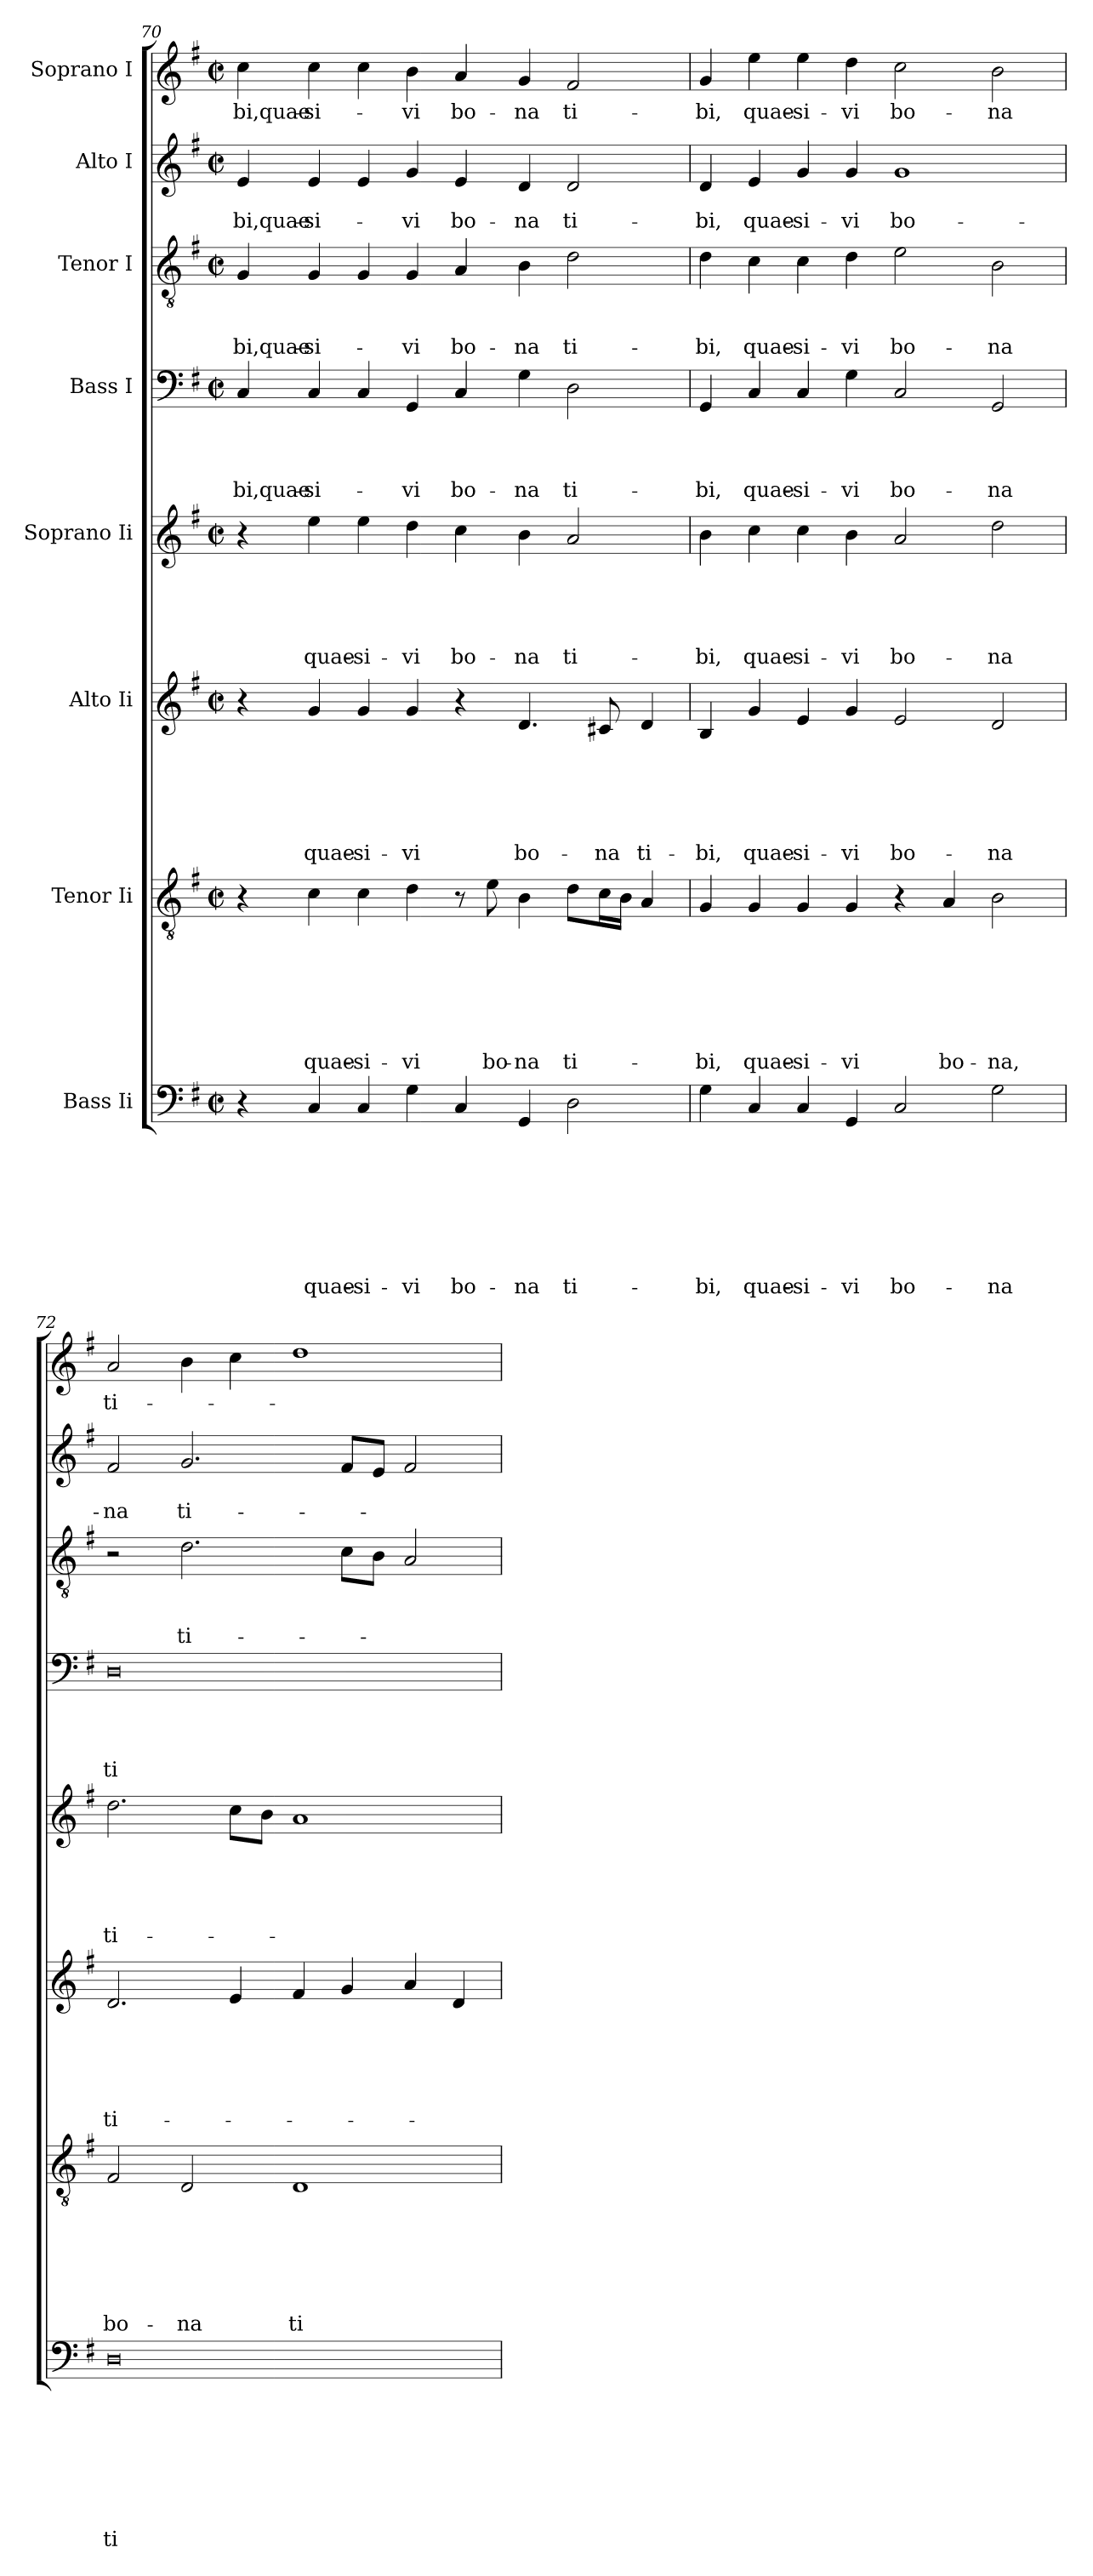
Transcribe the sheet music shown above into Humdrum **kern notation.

**kern	**text	**text	**text	**text	**text	**text	**text	**text	**kern	**text	**text	**text	**text	**text	**text	**text	**kern	**text	**text	**text	**text	**text	**text	**kern	**text	**text	**text	**text	**text	**kern	**text	**text	**text	**text	**kern	**text	**text	**text	**kern	**text	**text	**kern	**text
*part8	*part8	*part8	*part8	*part8	*part8	*part8	*part8	*part8	*part7	*part7	*part7	*part7	*part7	*part7	*part7	*part7	*part6	*part6	*part6	*part6	*part6	*part6	*part6	*part5	*part5	*part5	*part5	*part5	*part5	*part4	*part4	*part4	*part4	*part4	*part3	*part3	*part3	*part3	*part2	*part2	*part2	*part1	*part1
*staff8	*staff8	*staff8	*staff8	*staff8	*staff8	*staff8	*staff8	*staff8	*staff7	*staff7	*staff7	*staff7	*staff7	*staff7	*staff7	*staff7	*staff6	*staff6	*staff6	*staff6	*staff6	*staff6	*staff6	*staff5	*staff5	*staff5	*staff5	*staff5	*staff5	*staff4	*staff4	*staff4	*staff4	*staff4	*staff3	*staff3	*staff3	*staff3	*staff2	*staff2	*staff2	*staff1	*staff1
*I"Bass Ii	*	*	*	*	*	*	*	*	*I"Tenor Ii	*	*	*	*	*	*	*	*I"Alto Ii	*	*	*	*	*	*	*I"Soprano Ii	*	*	*	*	*	*I"Bass I	*	*	*	*	*I"Tenor I	*	*	*	*I"Alto I	*	*	*I"Soprano I	*
*clefF4	*	*	*	*	*	*	*	*	*clefGv2	*	*	*	*	*	*	*	*clefG2	*	*	*	*	*	*	*clefG2	*	*	*	*	*	*clefF4	*	*	*	*	*clefGv2	*	*	*	*clefG2	*	*	*clefG2	*
*k[f#]	*	*	*	*	*	*	*	*	*k[f#]	*	*	*	*	*	*	*	*k[f#]	*	*	*	*	*	*	*k[f#]	*	*	*	*	*	*k[f#]	*	*	*	*	*k[f#]	*	*	*	*k[f#]	*	*	*k[f#]	*
*G:	*	*	*	*	*	*	*	*	*G:	*	*	*	*	*	*	*	*G:	*	*	*	*	*	*	*G:	*	*	*	*	*	*G:	*	*	*	*	*G:	*	*	*	*G:	*	*	*G:	*
*M2/2	*	*	*	*	*	*	*	*	*M2/2	*	*	*	*	*	*	*	*M2/2	*	*	*	*	*	*	*M2/2	*	*	*	*	*	*M2/2	*	*	*	*	*M2/2	*	*	*	*M2/2	*	*	*M2/2	*
*met(c|)	*	*	*	*	*	*	*	*	*met(c|)	*	*	*	*	*	*	*	*met(c|)	*	*	*	*	*	*	*met(c|)	*	*	*	*	*	*met(c|)	*	*	*	*	*met(c|)	*	*	*	*met(c|)	*	*	*met(c|)	*
=70	=70	=70	=70	=70	=70	=70	=70	=70	=70	=70	=70	=70	=70	=70	=70	=70	=70	=70	=70	=70	=70	=70	=70	=70	=70	=70	=70	=70	=70	=70	=70	=70	=70	=70	=70	=70	=70	=70	=70	=70	=70	=70	=70
!	!	!	!	!	!	!	!	!	!	!	!	!	!	!	!	!	!	!	!	!	!	!	!	!	!	!	!	!	!	!	!	!	!	!LO:LY:b	!	!	!	!LO:LY:b	!	!	!LO:LY:b	!	!LO:LY:b
4r	.	.	.	.	.	.	.	.	4r	.	.	.	.	.	.	.	4r	.	.	.	.	.	.	4r	.	.	.	.	.	4C/	.	.	.	-bi,quae-	4G/	.	.	-bi,quae-	4e/	.	-bi,quae-	4cc\	-bi,quae-
!	!	!	!	!	!	!	!	!LO:LY:b	!	!	!	!	!	!	!	!LO:LY:b	!	!	!	!	!	!	!LO:LY:b	!	!	!	!	!	!LO:LY:b	!	!	!	!	!LO:LY:b	!	!	!	!LO:LY:b	!	!	!LO:LY:b	!	!LO:LY:b
4C/	.	.	.	.	.	.	.	quae-	4c\	.	.	.	.	.	.	quae-	4g/	.	.	.	.	.	quae-	4ee\	.	.	.	.	quae-	4C/	.	.	.	-si-	4G/	.	.	-si-	4e/	.	-si-	4cc\	-si-
!	!	!	!	!	!	!	!	!LO:LY:b:rj	!	!	!	!	!	!	!	!LO:LY:b:rj	!	!	!	!	!	!	!LO:LY:b:rj	!	!	!	!	!	!LO:LY:b:rj	!	!	!	!	!	!	!	!	!	!	!	!	!	!
4C/	.	.	.	.	.	.	.	-si-	4c\	.	.	.	.	.	.	-si-	4g/	.	.	.	.	.	-si-	4ee\	.	.	.	.	-si-	4C/	.	.	.	.	4G/	.	.	.	4e/	.	.	4cc\	.
!	!	!	!	!	!	!	!	!LO:LY:b	!	!	!	!	!	!	!	!LO:LY:b	!	!	!	!	!	!	!LO:LY:b	!	!	!	!	!	!LO:LY:b	!	!	!	!	!LO:LY:b	!	!	!	!LO:LY:b	!	!	!LO:LY:b	!	!LO:LY:b
4G\	.	.	.	.	.	.	.	-vi	4d\	.	.	.	.	.	.	-vi	4g/	.	.	.	.	.	-vi	4dd\	.	.	.	.	-vi	4GG/	.	.	.	-vi	4G/	.	.	-vi	4g/	.	-vi	4b\	-vi
!	!	!	!	!	!	!	!	!LO:LY:b	!	!	!	!	!	!	!	!	!	!	!	!	!	!	!	!	!	!	!	!	!LO:LY:b	!	!	!	!	!LO:LY:b	!	!	!	!LO:LY:b	!	!	!LO:LY:b	!	!LO:LY:b
4C/	.	.	.	.	.	.	.	bo-	8r	.	.	.	.	.	.	.	4r	.	.	.	.	.	.	4cc\	.	.	.	.	bo-	4C/	.	.	.	bo-	4A/	.	.	bo-	4e/	.	bo-	4a/	bo-
!	!	!	!	!	!	!	!	!	!	!	!	!	!	!	!	!LO:LY:b	!	!	!	!	!	!	!	!	!	!	!	!	!	!	!	!	!	!	!	!	!	!	!	!	!	!	!
.	.	.	.	.	.	.	.	.	8e\	.	.	.	.	.	.	bo-	.	.	.	.	.	.	.	.	.	.	.	.	.	.	.	.	.	.	.	.	.	.	.	.	.	.	.
!	!	!	!	!	!	!	!	!LO:LY:b	!	!	!	!	!	!	!	!LO:LY:b:rj	!	!	!	!	!	!	!LO:LY:b	!	!	!	!	!	!LO:LY:b	!	!	!	!	!LO:LY:b	!	!	!	!LO:LY:b	!	!	!LO:LY:b	!	!LO:LY:b
4GG/	.	.	.	.	.	.	.	-na	4B\	.	.	.	.	.	.	-na	4.d/	.	.	.	.	.	bo-	4b\	.	.	.	.	-na	4G\	.	.	.	-na	4B\	.	.	-na	4d/	.	-na	4g/	-na
!	!	!	!	!	!	!	!	!LO:LY:b	!	!	!	!	!	!	!	!LO:LY:b	!	!	!	!	!	!	!	!	!	!	!	!	!LO:LY:b	!	!	!	!	!LO:LY:b	!	!	!	!LO:LY:b	!	!	!LO:LY:b	!	!LO:LY:b
2D\	.	.	.	.	.	.	.	ti-	8d\L	.	.	.	.	.	.	ti-	.	.	.	.	.	.	.	2a/	.	.	.	.	ti-	2D\	.	.	.	ti-	2d\	.	.	ti-	2d/	.	ti-	2f#/	ti-
!	!	!	!	!	!	!	!	!	!	!	!	!	!	!	!	!	!	!	!	!	!	!	!LO:LY:b	!	!	!	!	!	!	!	!	!	!	!	!	!	!	!	!	!	!	!	!
.	.	.	.	.	.	.	.	.	16c\L	.	.	.	.	.	.	.	8c#X/	.	.	.	.	.	-na	.	.	.	.	.	.	.	.	.	.	.	.	.	.	.	.	.	.	.	.
.	.	.	.	.	.	.	.	.	16B\JJ	.	.	.	.	.	.	.	.	.	.	.	.	.	.	.	.	.	.	.	.	.	.	.	.	.	.	.	.	.	.	.	.	.	.
!	!	!	!	!	!	!	!	!	!	!	!	!	!	!	!	!	!	!	!	!	!	!	!LO:LY:b	!	!	!	!	!	!	!	!	!	!	!	!	!	!	!	!	!	!	!	!
.	.	.	.	.	.	.	.	.	4A/	.	.	.	.	.	.	.	4d/	.	.	.	.	.	ti-	.	.	.	.	.	.	.	.	.	.	.	.	.	.	.	.	.	.	.	.
!!LO:PB:g=z
=71	=71	=71	=71	=71	=71	=71	=71	=71	=71	=71	=71	=71	=71	=71	=71	=71	=71	=71	=71	=71	=71	=71	=71	=71	=71	=71	=71	=71	=71	=71	=71	=71	=71	=71	=71	=71	=71	=71	=71	=71	=71	=71	=71
!	!	!	!	!	!	!	!	!LO:LY:b	!	!	!	!	!	!	!	!LO:LY:b	!	!	!	!	!	!	!LO:LY:b	!	!	!	!	!	!LO:LY:b	!	!	!	!	!LO:LY:b	!	!	!	!LO:LY:b	!	!	!LO:LY:b	!	!LO:LY:b
4G\	.	.	.	.	.	.	.	-bi,	4G/	.	.	.	.	.	.	-bi,	4B/	.	.	.	.	.	-bi,	4b\	.	.	.	.	-bi,	4GG/	.	.	.	-bi,	4d\	.	.	-bi,	4d/	.	-bi,	4g/	-bi,
!	!	!	!	!	!	!	!	!LO:LY:b	!	!	!	!	!	!	!	!LO:LY:b	!	!	!	!	!	!	!LO:LY:b	!	!	!	!	!	!LO:LY:b	!	!	!	!	!LO:LY:b	!	!	!	!LO:LY:b	!	!	!LO:LY:b	!	!LO:LY:b
4C/	.	.	.	.	.	.	.	quae-	4G/	.	.	.	.	.	.	quae-	4g/	.	.	.	.	.	quae-	4cc\	.	.	.	.	quae-	4C/	.	.	.	quae-	4c\	.	.	quae-	4e/	.	quae-	4ee\	quae-
!	!	!	!	!	!	!	!	!LO:LY:b	!	!	!	!	!	!	!	!LO:LY:b	!	!	!	!	!	!	!LO:LY:b	!	!	!	!	!	!LO:LY:b	!	!	!	!	!LO:LY:b	!	!	!	!LO:LY:b	!	!	!LO:LY:b	!	!LO:LY:b
4C/	.	.	.	.	.	.	.	-si-	4G/	.	.	.	.	.	.	-si-	4e/	.	.	.	.	.	-si-	4cc\	.	.	.	.	-si-	4C/	.	.	.	-si-	4c\	.	.	-si-	4g/	.	-si-	4ee\	-si-
!	!	!	!	!	!	!	!	!LO:LY:b	!	!	!	!	!	!	!	!LO:LY:b	!	!	!	!	!	!	!LO:LY:b	!	!	!	!	!	!LO:LY:b	!	!	!	!	!LO:LY:b	!	!	!	!LO:LY:b	!	!	!LO:LY:b	!	!LO:LY:b
4GG/	.	.	.	.	.	.	.	-vi	4G/	.	.	.	.	.	.	-vi	4g/	.	.	.	.	.	-vi	4b\	.	.	.	.	-vi	4G\	.	.	.	-vi	4d\	.	.	-vi	4g/	.	-vi	4dd\	-vi
!	!	!	!	!	!	!	!	!LO:LY:b	!	!	!	!	!	!	!	!	!	!	!	!	!	!	!LO:LY:b	!	!	!	!	!	!LO:LY:b	!	!	!	!	!LO:LY:b	!	!	!	!LO:LY:b	!	!	!LO:LY:b	!	!LO:LY:b
2C/	.	.	.	.	.	.	.	bo-	4r	.	.	.	.	.	.	.	2e/	.	.	.	.	.	bo-	2a/	.	.	.	.	bo-	2C/	.	.	.	bo-	2e\	.	.	bo-	1g	.	bo-	2cc\	bo-
!	!	!	!	!	!	!	!	!	!	!	!	!	!	!	!	!LO:LY:b	!	!	!	!	!	!	!	!	!	!	!	!	!	!	!	!	!	!	!	!	!	!	!	!	!	!	!
.	.	.	.	.	.	.	.	.	4A/	.	.	.	.	.	.	bo-	.	.	.	.	.	.	.	.	.	.	.	.	.	.	.	.	.	.	.	.	.	.	.	.	.	.	.
!	!	!	!	!	!	!	!	!LO:LY:b	!	!	!	!	!	!	!	!LO:LY:b	!	!	!	!	!	!	!LO:LY:b	!	!	!	!	!	!LO:LY:b	!	!	!	!	!LO:LY:b	!	!	!	!LO:LY:b	!	!	!	!	!LO:LY:b
2G\	.	.	.	.	.	.	.	-na	2B\	.	.	.	.	.	.	-na,	2d/	.	.	.	.	.	-na	2dd\	.	.	.	.	-na	2GG/	.	.	.	-na	2B\	.	.	-na	.	.	.	2b\	-na
=72	=72	=72	=72	=72	=72	=72	=72	=72	=72	=72	=72	=72	=72	=72	=72	=72	=72	=72	=72	=72	=72	=72	=72	=72	=72	=72	=72	=72	=72	=72	=72	=72	=72	=72	=72	=72	=72	=72	=72	=72	=72	=72	=72
!	!	!	!	!	!	!	!	!LO:LY:b:rj	!	!	!	!	!	!	!	!LO:LY:b	!	!	!	!	!	!	!LO:LY:b	!	!	!	!	!	!LO:LY:b	!	!	!	!	!LO:LY:b:rj	!	!	!	!	!	!	!LO:LY:b	!	!LO:LY:b
0D	.	.	.	.	.	.	.	ti-	2F#/	.	.	.	.	.	.	bo-	2.d/	.	.	.	.	.	ti-	2.dd\	.	.	.	.	ti-	0D	.	.	.	ti-	2r	.	.	.	2f#/	.	-na	2a/	ti-
!	!	!	!	!	!	!	!	!	!	!	!	!	!	!	!	!LO:LY:b	!	!	!	!	!	!	!	!	!	!	!	!	!	!	!	!	!	!	!	!	!	!LO:LY:b	!	!	!LO:LY:b	!	!
.	.	.	.	.	.	.	.	.	2D/	.	.	.	.	.	.	-na	.	.	.	.	.	.	.	.	.	.	.	.	.	.	.	.	.	.	2.d\	.	.	ti-	2.g/	.	ti-	4b\	.
.	.	.	.	.	.	.	.	.	.	.	.	.	.	.	.	.	4e/	.	.	.	.	.	.	8cc\L	.	.	.	.	.	.	.	.	.	.	.	.	.	.	.	.	.	4cc\	.
.	.	.	.	.	.	.	.	.	.	.	.	.	.	.	.	.	.	.	.	.	.	.	.	8b\J	.	.	.	.	.	.	.	.	.	.	.	.	.	.	.	.	.	.	.
!	!	!	!	!	!	!	!	!	!	!	!	!	!	!	!	!LO:LY:b	!	!	!	!	!	!	!	!	!	!	!	!	!	!	!	!	!	!	!	!	!	!	!	!	!	!	!
.	.	.	.	.	.	.	.	.	1D	.	.	.	.	.	.	ti-	4f#/	.	.	.	.	.	.	1a	.	.	.	.	.	.	.	.	.	.	.	.	.	.	.	.	.	1dd	.
.	.	.	.	.	.	.	.	.	.	.	.	.	.	.	.	.	4g/	.	.	.	.	.	.	.	.	.	.	.	.	.	.	.	.	.	8c\L	.	.	.	8f#/L	.	.	.	.
.	.	.	.	.	.	.	.	.	.	.	.	.	.	.	.	.	.	.	.	.	.	.	.	.	.	.	.	.	.	.	.	.	.	.	8B\J	.	.	.	8e/J	.	.	.	.
.	.	.	.	.	.	.	.	.	.	.	.	.	.	.	.	.	4a/	.	.	.	.	.	.	.	.	.	.	.	.	.	.	.	.	.	2A/	.	.	.	2f#/	.	.	.	.
.	.	.	.	.	.	.	.	.	.	.	.	.	.	.	.	.	4d/	.	.	.	.	.	.	.	.	.	.	.	.	.	.	.	.	.	.	.	.	.	.	.	.	.	.
=	=	=	=	=	=	=	=	=	=	=	=	=	=	=	=	=	=	=	=	=	=	=	=	=	=	=	=	=	=	=	=	=	=	=	=	=	=	=	=	=	=	=	=
*-	*-	*-	*-	*-	*-	*-	*-	*-	*-	*-	*-	*-	*-	*-	*-	*-	*-	*-	*-	*-	*-	*-	*-	*-	*-	*-	*-	*-	*-	*-	*-	*-	*-	*-	*-	*-	*-	*-	*-	*-	*-	*-	*-
